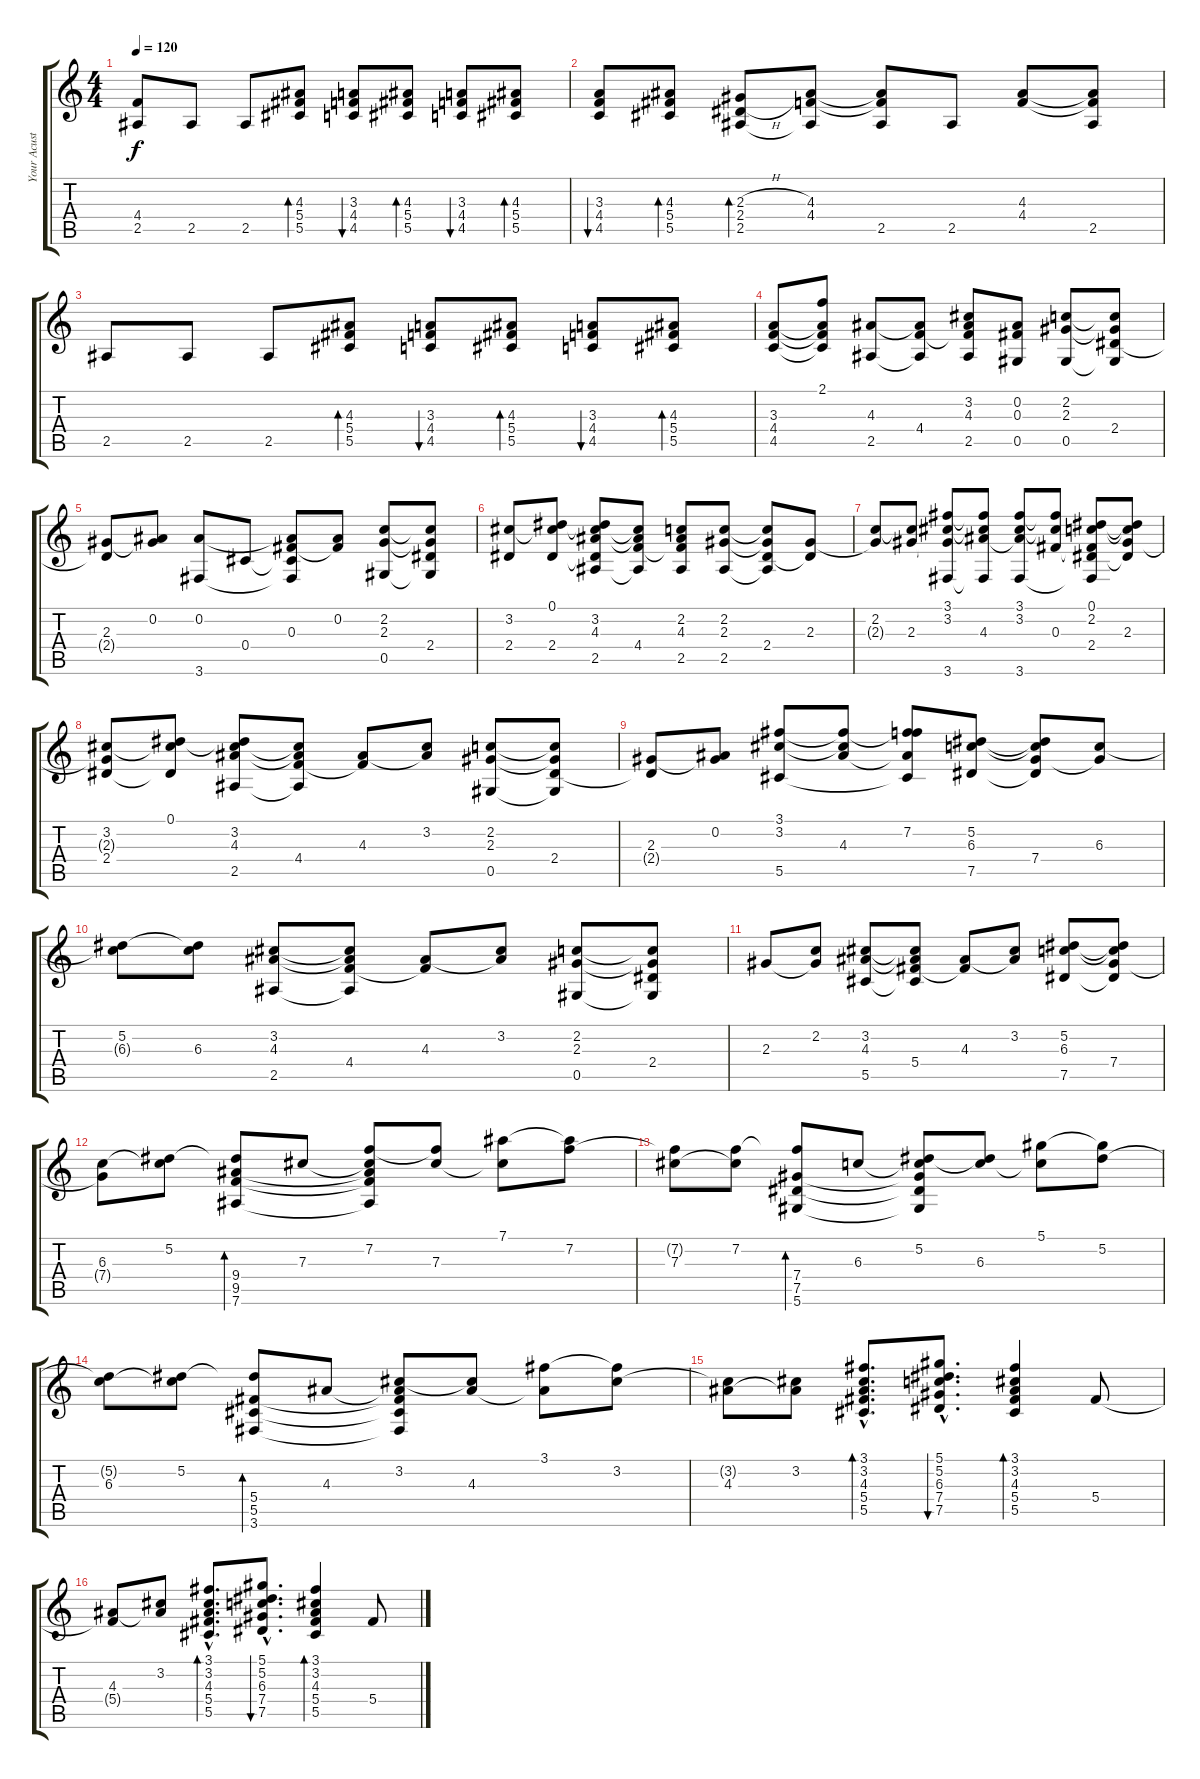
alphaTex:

\track ("Your Acustic Guitar" "Your Acust") {instrument acousticguitarnylon}
\staff {score tabs}
\tuning (Eb4 Bb3 Gb3 Db3 Ab2 Eb2) {hide}
\ts (4 4)
\tempo 120
\clef g2
\ks c
(4.4{t} 2.5).8{dy f} 2.5.8 2.5.8 (4.3 5.4 5.5).8{bd 120} (3.3 4.4 4.5).8{bu 120} (4.3 5.4 5.5).8{bd 120} (3.3 4.4 4.5).8{bu 120} (4.3 5.4 5.5).8{bd 120} |
(3.3 4.4 4.5).8{bu 120} (4.3 5.4 5.5).8{bd 120} (2.3{h} 2.4{h} 2.5).8{bd 240} (4.3 4.4 2.5{t}).8 (4.3{t} 4.4{t} 2.5).8 2.5.8 (4.3 4.4).8 (4.3{t} 4.4{t} 2.5).8 |
2.5.8 2.5.8 2.5.8 (4.3 5.4 5.5).8{bd 120} (3.3 4.4 4.5).8{bu 120} (4.3 5.4 5.5).8{bd 120} (3.3 4.4 4.5).8{bu 120} (4.3 5.4 5.5).8{bd 120} |
(3.3 4.4 4.5).8 (2.1 3.3{t} 4.4{t} 4.5{t}).8 (4.3 2.5).8 (4.3{t} 4.4 2.5{t}).8 (3.2 4.3 4.4{t} 2.5).8 (0.2 0.3 0.5).8 (2.2 2.3 0.5).8 (2.2{t} 2.3{t} 2.4 0.5{t}).8 |
(2.3 2.4{t}).8 (0.2 2.3{t}).8 (0.2 3.6).8 0.4.8 (0.2{t} 0.3 0.4{t} 3.6{t}).8 (0.2 0.3{t}).8 (2.2 2.3 0.5).8 (2.2{t} 2.3{t} 2.4 0.5{t}).8 |
(3.2 2.4).8 (0.1 3.2{t} 2.4).8 (0.1{t} 3.2 4.3 2.4{t} 2.5).8 (3.2{t} 4.3{t} 4.4 2.5{t}).8 (2.2 4.3 4.4{t} 2.5).8 (2.2 2.3 2.5).8 (2.2{t} 2.3{t} 2.4 2.5{t}).8 (2.3 2.4{t}).8 |
(2.2 2.3{t}).8 (2.2{t} 2.3).8 (3.1 3.2 2.3{t} 3.6).8 (3.1{t} 3.2{t} 4.3 3.6{t}).8 (3.1 3.2 4.3{t} 3.6).8 (3.1{t} 3.2{t} 0.3).8 (0.1 2.2 0.3{t} 2.4 3.6{t}).8 (0.1{t} 2.2{t} 2.3 2.4{t}).8 |
(3.2 2.3{t} 2.4).8 (0.1 3.2{t} 2.4{t}).8 (0.1{t} 3.2 4.3 2.5).8 (3.2{t} 4.3{t} 4.4 2.5{t}).8 (4.3 4.4{t}).8 (3.2 4.3{t}).8 (2.2 2.3 0.5).8 (2.2{t} 2.3{t} 2.4 0.5{t}).8 |
(2.3 2.4{t}).8 (0.2 2.3{t}).8 (3.1 3.2 5.5).8 (3.1{t} 3.2{t} 4.3).8 (3.1{t} 7.2 4.3{t} 5.5{t}).8 (5.2 6.3 7.5).8 (5.2{t} 6.3{t} 7.4 7.5{t}).8 (6.3 7.4{t}).8 |
(5.2 6.3{t}).8 (5.2{t} 6.3).8 (3.2 4.3 2.5).8 (3.2{t} 4.3{t} 4.4 2.5{t}).8 (4.3 4.4{t}).8 (3.2 4.3{t}).8 (2.2 2.3 0.5).8 (2.2{t} 2.3{t} 2.4 0.5{t}).8 |
2.3.8 (2.2 2.3{t}).8 (3.2 4.3 5.5).8 (3.2{t} 4.3{t} 5.4 5.5{t}).8 (4.3 5.4{t}).8 (3.2 4.3{t}).8 (5.2 6.3 7.5).8 (5.2{t} 6.3{t} 7.4 7.5{t}).8 |
(6.3 7.4{t}).8 (5.2 6.3{t}).8 (5.2{t} 9.4 9.5 7.6).8{bd 240} 7.3.8 (7.2 7.3{t} 9.4{t} 9.5{t} 7.6{t}).8 (7.2{t} 7.3).8 (7.1 7.3{t}).8 (7.1{t} 7.2).8 |
(7.2{t} 7.3).8 (7.2 7.3{t}).8 (7.2{t} 7.4 7.5 5.6).8{bd 240} 6.3.8 (5.2 6.3{t} 7.4{t} 7.5{t} 5.6{t}).8 (5.2{t} 6.3).8 (5.1 6.3{t}).8 (5.1{t} 5.2).8 |
(5.2{t} 6.3).8 (5.2 6.3{t}).8 (5.2{t} 5.4 5.5 3.6).8{bd 240} 4.3.8 (3.2 4.3{t} 5.4{t} 5.5{t} 3.6{t}).8 (3.2{t} 4.3).8 (3.1 4.3{t}).8 (3.1{t} 3.2).8 |
(3.2{t} 4.3).8 (3.2 4.3{t}).8 (3.1{hac} 3.2{hac} 4.3{hac} 5.4{hac} 5.5{hac}).8{d bd 120} (5.1{hac} 5.2{hac} 6.3{hac} 7.4{hac} 7.5{hac}).8{d bu 120} (3.1 3.2 4.3 5.4 5.5).4{bd 120} 5.4.8 |
(4.3 5.4{t}).8 (3.2 4.3{t}).8 (3.1{hac} 3.2{hac} 4.3{hac} 5.4{hac} 5.5{hac}).8{d bd 120} (5.1{hac} 5.2{hac} 6.3{hac} 7.4{hac} 7.5{hac}).8{d bu 120} (3.1 3.2 4.3 5.4 5.5).4{bd 120} 5.4.8
